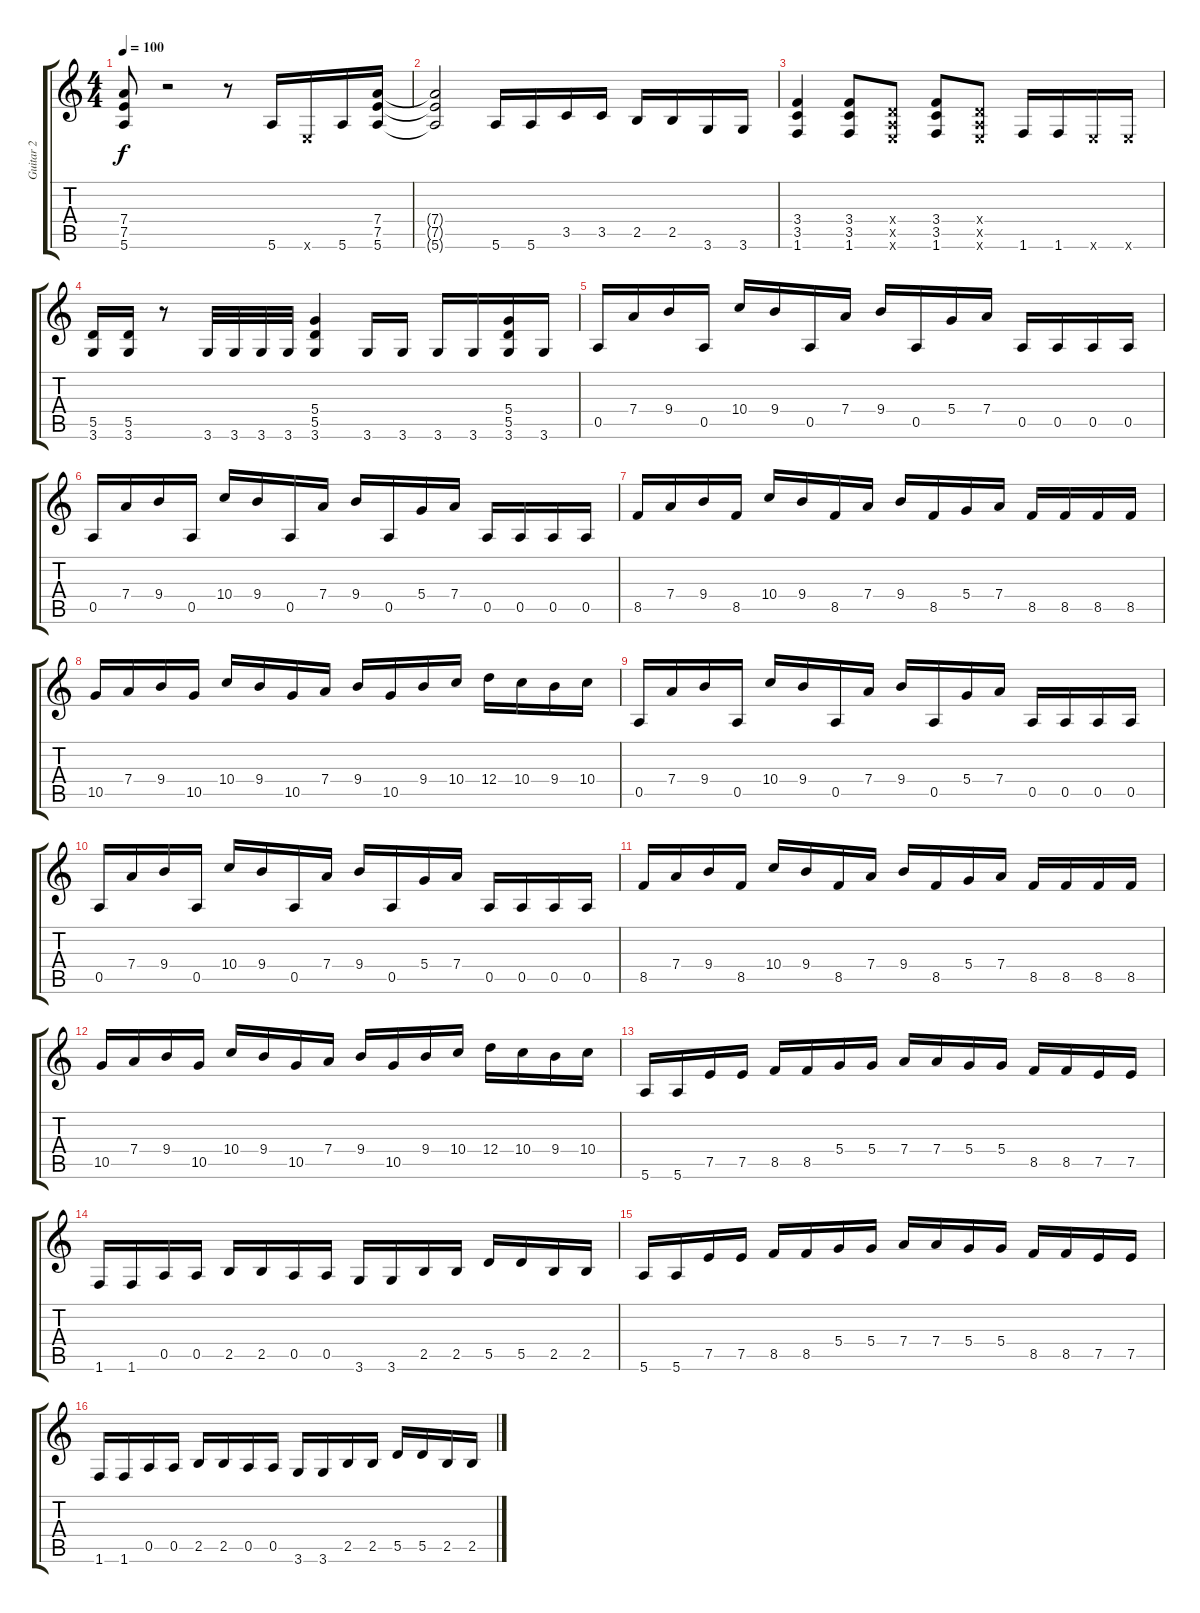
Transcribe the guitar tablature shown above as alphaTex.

\track ("Guitar 2" "Guitar 2") {instrument distortionguitar}
\staff {score tabs}
\tuning (E4 B3 G3 D3 A2 E2) {hide}
\ts (4 4)
\tempo 100
\clef g2
\ks c
(7.4 7.5 5.6).8{dy f} r.2 r.8 5.6.16 0.6{x}.16 5.6.16 (7.4 7.5 5.6).16 |
(7.4{t} 7.5{t} 5.6{t}).2 5.6.16 5.6.16 3.5.16 3.5.16 2.5.16 2.5.16 3.6.16 3.6.16 |
(3.4 3.5 1.6).4 (3.4 3.5 1.6).8 (0.4{x} 0.5{x} 0.6{x}).8 (3.4 3.5 1.6).8 (0.4{x} 0.5{x} 0.6{x}).8 1.6.16 1.6.16 0.6{x}.16 0.6{x}.16 |
(5.5 3.6).16 (5.5 3.6).16 r.8 3.6.32 3.6.32 3.6.32 3.6.32 (5.4 5.5 3.6).4 3.6.16 3.6.16 3.6.16 3.6.16 (5.4 5.5 3.6).16 3.6.16 |
0.5.16 7.4.16 9.4.16 0.5.16 10.4.16 9.4.16 0.5.16 7.4.16 9.4.16 0.5.16 5.4.16 7.4.16 0.5.16 0.5.16 0.5.16 0.5.16 |
0.5.16 7.4.16 9.4.16 0.5.16 10.4.16 9.4.16 0.5.16 7.4.16 9.4.16 0.5.16 5.4.16 7.4.16 0.5.16 0.5.16 0.5.16 0.5.16 |
8.5.16 7.4.16 9.4.16 8.5.16 10.4.16 9.4.16 8.5.16 7.4.16 9.4.16 8.5.16 5.4.16 7.4.16 8.5.16 8.5.16 8.5.16 8.5.16 |
10.5.16 7.4.16 9.4.16 10.5.16 10.4.16 9.4.16 10.5.16 7.4.16 9.4.16 10.5.16 9.4.16 10.4.16 12.4.16 10.4.16 9.4.16 10.4.16 |
0.5.16 7.4.16 9.4.16 0.5.16 10.4.16 9.4.16 0.5.16 7.4.16 9.4.16 0.5.16 5.4.16 7.4.16 0.5.16 0.5.16 0.5.16 0.5.16 |
0.5.16 7.4.16 9.4.16 0.5.16 10.4.16 9.4.16 0.5.16 7.4.16 9.4.16 0.5.16 5.4.16 7.4.16 0.5.16 0.5.16 0.5.16 0.5.16 |
8.5.16 7.4.16 9.4.16 8.5.16 10.4.16 9.4.16 8.5.16 7.4.16 9.4.16 8.5.16 5.4.16 7.4.16 8.5.16 8.5.16 8.5.16 8.5.16 |
10.5.16 7.4.16 9.4.16 10.5.16 10.4.16 9.4.16 10.5.16 7.4.16 9.4.16 10.5.16 9.4.16 10.4.16 12.4.16 10.4.16 9.4.16 10.4.16 |
5.6.16 5.6.16 7.5.16 7.5.16 8.5.16 8.5.16 5.4.16 5.4.16 7.4.16 7.4.16 5.4.16 5.4.16 8.5.16 8.5.16 7.5.16 7.5.16 |
1.6.16 1.6.16 0.5.16 0.5.16 2.5.16 2.5.16 0.5.16 0.5.16 3.6.16 3.6.16 2.5.16 2.5.16 5.5.16 5.5.16 2.5.16 2.5.16 |
5.6.16 5.6.16 7.5.16 7.5.16 8.5.16 8.5.16 5.4.16 5.4.16 7.4.16 7.4.16 5.4.16 5.4.16 8.5.16 8.5.16 7.5.16 7.5.16 |
1.6.16 1.6.16 0.5.16 0.5.16 2.5.16 2.5.16 0.5.16 0.5.16 3.6.16 3.6.16 2.5.16 2.5.16 5.5.16 5.5.16 2.5.16 2.5.16
